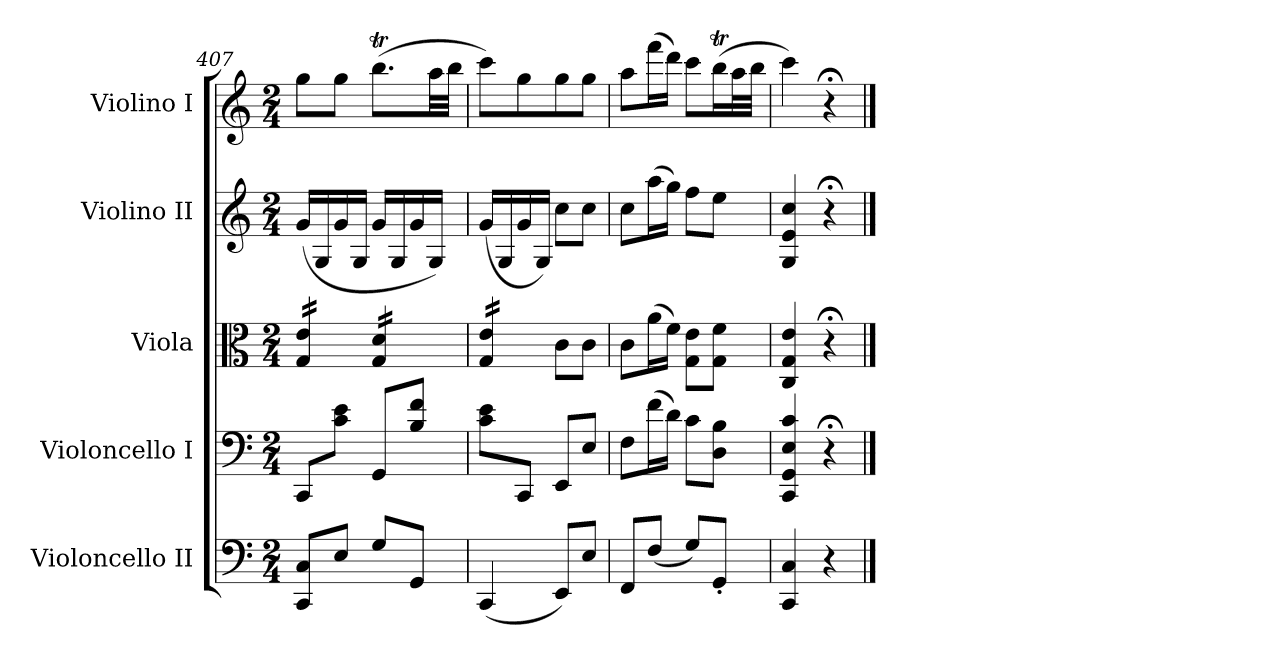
**kern	**kern	**kern	**kern	**kern
*part5	*part4	*part3	*part2	*part1
*staff5	*staff4	*staff3	*staff2	*staff1
*I"Violoncello II	*I"Violoncello I	*I"Viola	*I"Violino II	*I"Violino I
*I'Vc.I	*I'Vc.I	*I'Vla.	*I'Vl.II	*I'Vl.I
*clefF4	*clefF4	*clefC3	*clefG2	*clefG2
*k[]	*k[]	*k[]	*k[]	*k[]
*M2/4	*M2/4	*M2/4	*M2/4	*M2/4
=407	=407	=407	=407	=407
*	*	*tremolo	*	*
8CC/ 8C/L	8CC/L	16G/ 16e/LL	(>16g/LL	8gg\L
.	.	16G/ 16e/	16G/	.
8E/J	8c\ 8e\J	16G/ 16e/	16g/	8gg\J
.	.	16G/ 16e/JJ	16G/JJ	.
8G/L	8GG/L	16G/ 16d/LL	16g/LL	(8.bbt\L
.	.	16G/ 16d/	16G/	.
8GG/J	8B\ 8f\J	16G/ 16d/	16g/	.
.	.	16G/ 16d/JJ	16G/JJ)	32aa\LL
.	.	.	.	32bb\JJJ
=408	=408	=408	=408	=408
(4CC/	8c\ 8e\L	16G/ 16e/LL	(>16g/LL	8ccc\L)
.	.	16G/ 16e/	16G/	.
.	8CC/J	16G/ 16e/	16g/	8gg\
.	.	16G/ 16e/JJ	16G/JJ)	.
*	*	*Xtremolo	*	*
8EE/L)	8EE/L	8c\L	8cc\L	8gg\
8E/J	8E/J	8c\J	8cc\J	8gg\J
=409	=409	=409	=409	=409
8FF/L	8F\L	8c\L	8cc\L	8aa\L
(8F/J	(16f\L	(16a\L	(16aa\L	(16fff\L
.	16d\JJ)	16f\JJ)	16gg\JJ)	16ddd\JJ)
8G/L)	8c\L	8G\ 8e\L	8ff\L	8ccc\L
8GG'/J	8D\ 8B\J	8G\ 8f\J	8ee\J	(16bbt\L
.	.	.	.	32aa\L
.	.	.	.	32bb\JJJ
=410	=410	=410	=410	=410
4CC/ 4C/	4CC/ 4GG/ 4E/ 4c/	4C/ 4G/ 4e/	4G/ 4e/ 4cc/	4ccc\)
4r	4r;<	4r;<	4r;<	4r;<
==	==	==	==	==
*-	*-	*-	*-	*-
